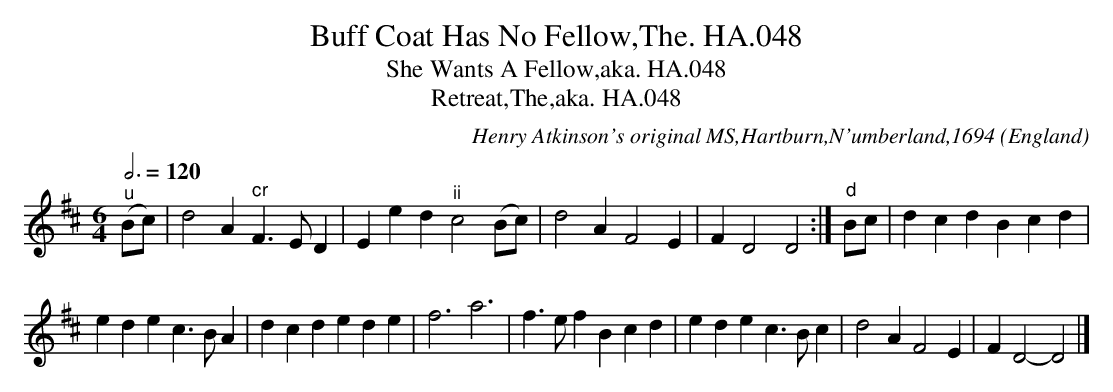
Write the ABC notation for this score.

X:1
T:Buff Coat Has No Fellow,The. HA.048
T:She Wants A Fellow,aka. HA.048
T:Retreat,The,aka. HA.048
M:6/4
L:1/4
Q:3/4=120
O:England
C:Henry Atkinson's original MS,Hartburn,N'umberland,1694
K:D
"^u"(B/c/) |\
d2A "^cr"F>ED | Eed "^ii"c2(B/c/) | d2AF2E | FD2D2 :| "^d"B/c/ | dcd Bcd |
ede c>BA | dcd ede | f3a3 | f>ef Bcd | ede c>Bc | d2AF2E | FD2-D2 |]
